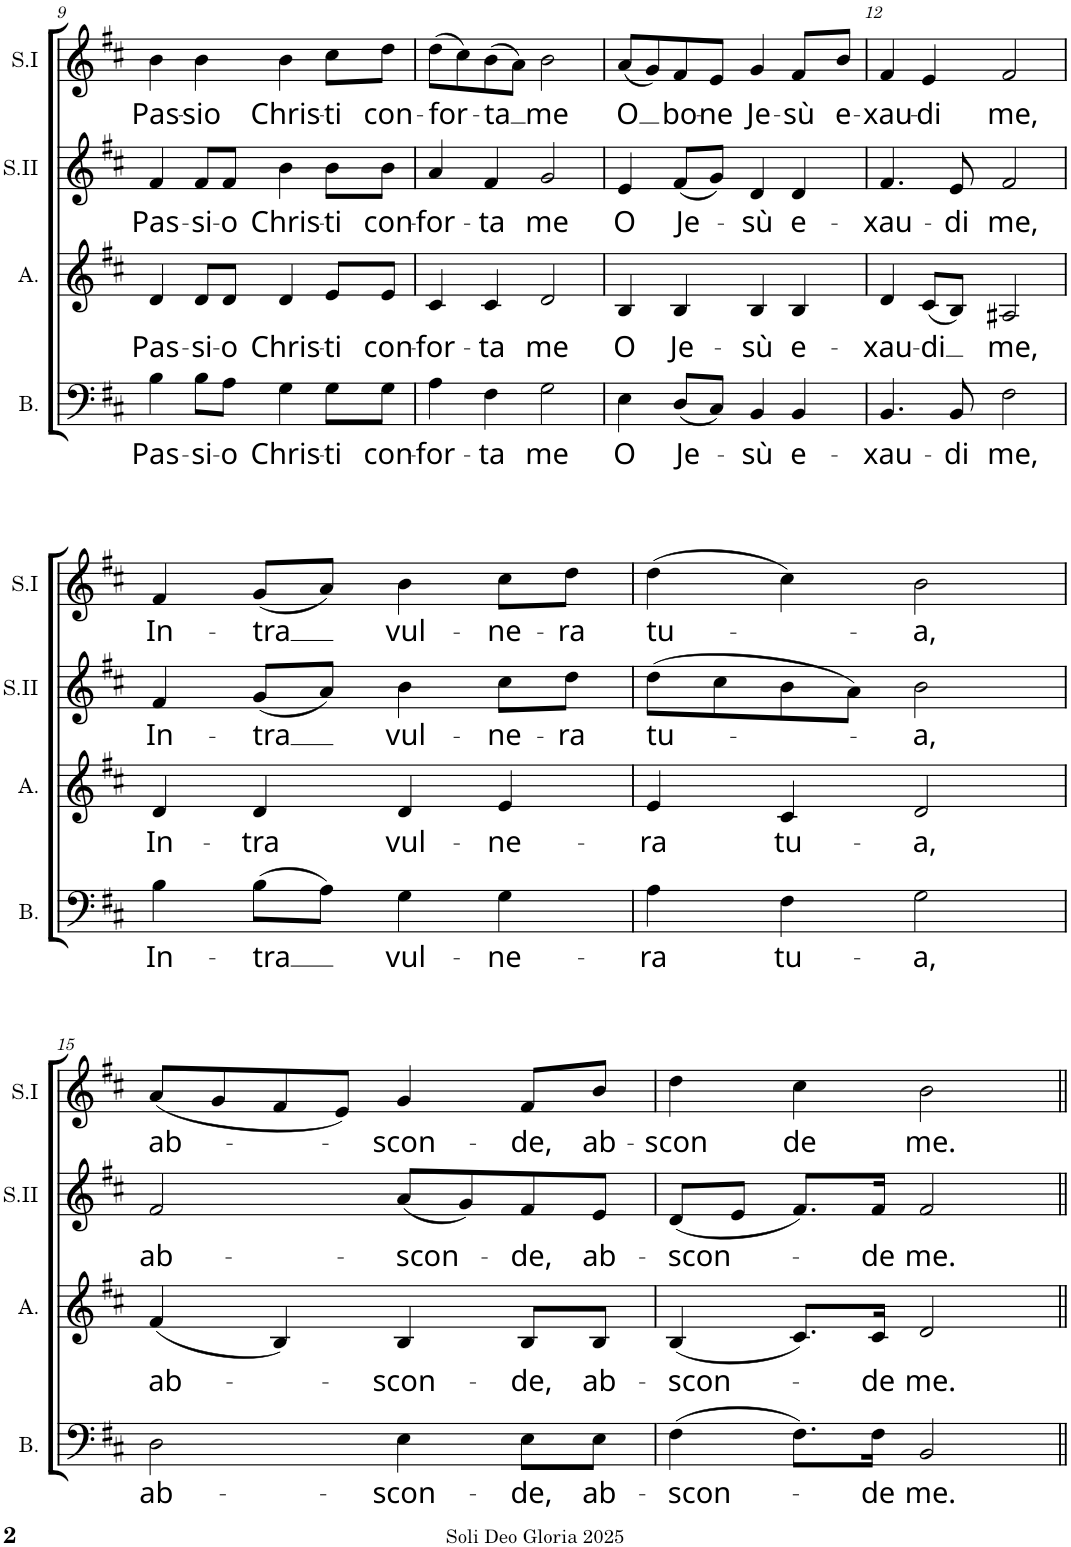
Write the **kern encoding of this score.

**kern	**text	**kern	**text	**kern	**text	**kern	**text
*part4	*part4	*part3	*part3	*part2	*part2	*part1	*part1
*staff4	*staff4	*staff3	*staff3	*staff2	*staff2	*staff1	*staff1
*I"Basse	*	*I"Alto	*	*I"Soprano II	*	*I"Soprano I	*
*I'B.	*	*I'A.	*	*I'S.II	*	*I'S.I	*
!!LO:PB:g=z
*clefF4	*	*clefG2	*	*clefG2	*	*clefG2	*
*k[f#c#]	*	*k[f#c#]	*	*k[f#c#]	*	*k[f#c#]	*
*M4/4	*	*M4/4	*	*M4/4	*	*M4/4	*
=9	=9	=9	=9	=9	=9	=9	=9
!	!LO:LY:b	!	!LO:LY:b	!	!LO:LY:b	!	!LO:LY:b
4B\	Pas-	4d/	Pas-	4f#/	Pas-	4b\	Pas-
!	!LO:LY:b	!	!LO:LY:b	!	!LO:LY:b	!	!LO:LY:b
8B\L	-si-	8d/L	-si-	8f#/L	-si-	4b\	-sio
!	!LO:LY:b	!	!LO:LY:b	!	!LO:LY:b	!	!
8A\J	-o	8d/J	-o	8f#/J	-o	.	.
!	!LO:LY:b	!	!LO:LY:b	!	!LO:LY:b	!	!LO:LY:b
4G\	Chris-	4d/	Chris-	4b\	Chris-	4b\	Chris-
!	!LO:LY:b	!	!LO:LY:b	!	!LO:LY:b	!	!LO:LY:b
8G\L	-ti	8e/L	-ti	8b\L	-ti	8cc#\L	-ti
!	!LO:LY:b	!	!LO:LY:b	!	!LO:LY:b	!	!LO:LY:b
8G\J	con-	8e/J	con-	8b\J	con-	8dd\J	con-
=10	=10	=10	=10	=10	=10	=10	=10
!	!LO:LY:b	!	!LO:LY:b	!	!LO:LY:b	!	!LO:LY:b
4A\	-for-	4c#/	-for-	4a/	-for-	(8dd\L	-for-
.	.	.	.	.	.	8cc#\)	.
!	!LO:LY:b	!	!LO:LY:b	!	!LO:LY:b	!	!LO:LY:b
4F#\	-ta	4c#/	-ta	4f#/	-ta	(8b\	-ta
.	.	.	.	.	.	8a\J)	.
!	!LO:LY:b	!	!LO:LY:b	!	!LO:LY:b	!	!LO:LY:b
2G\	me	2d/	me	2g/	me	2b\	me
=11	=11	=11	=11	=11	=11	=11	=11
!	!LO:LY:b	!	!LO:LY:b	!	!LO:LY:b	!	!LO:LY:b
4E\	O	4B/	O	4e/	O	(8a/L	O
.	.	.	.	.	.	8g/)	.
!	!LO:LY:b	!	!LO:LY:b	!	!LO:LY:b	!	!LO:LY:b
(8D/L	Je-	4B/	Je-	(8f#/L	Je-	8f#/	bo-
!	!	!	!	!	!	!	!LO:LY:b
8C#/J)	.	.	.	8g/J)	.	8e/J	-ne
!	!LO:LY:b	!	!LO:LY:b	!	!LO:LY:b	!	!LO:LY:b
4BB/	-sù	4B/	-sù	4d/	-sù	4g/	Je-
!	!LO:LY:b	!	!LO:LY:b	!	!LO:LY:b	!	!LO:LY:b
4BB/	e-	4B/	e-	4d/	e-	8f#/L	-sù
!	!	!	!	!	!	!	!LO:LY:b
.	.	.	.	.	.	8b/J	e-
=12	=12	=12	=12	=12	=12	=12	=12
!	!LO:LY:b	!	!LO:LY:b	!	!LO:LY:b	!	!LO:LY:b
4.BB/	-xau-	4d/	-xau-	4.f#/	-xau-	4f#/	-xau-
!	!	!	!LO:LY:b	!	!	!	!LO:LY:b
.	.	(8c#/L	-di	.	.	4e/	-di
!	!LO:LY:b	!	!	!	!LO:LY:b	!	!
8BB/	-di	8B/J)	.	8e/	-di	.	.
!	!LO:LY:b	!	!LO:LY:b	!	!LO:LY:b	!	!LO:LY:b
2F#\	me,	2A#X/	me,	2f#/	me,	2f#/	me,
!!LO:LB:g=z
=13	=13	=13	=13	=13	=13	=13	=13
!	!LO:LY:b	!	!LO:LY:b	!	!LO:LY:b	!	!LO:LY:b
4B\	In-	4d/	In-	4f#/	In-	4f#/	In-
!	!LO:LY:b	!	!LO:LY:b	!	!LO:LY:b	!	!LO:LY:b
(8B\L	-tra	4d/	-tra	(8g/L	-tra	(8g/L	-tra
8A\J)	.	.	.	8a/J)	.	8a/J)	.
!	!LO:LY:b	!	!LO:LY:b	!	!LO:LY:b	!	!LO:LY:b
4G\	vul-	4d/	vul-	4b\	vul-	4b\	vul-
!	!LO:LY:b	!	!LO:LY:b	!	!LO:LY:b	!	!LO:LY:b
4G\	-ne-	4e/	-ne-	8cc#\L	-ne-	8cc#\L	-ne-
!	!	!	!	!	!LO:LY:b	!	!LO:LY:b
.	.	.	.	8dd\J	-ra	8dd\J	-ra
=14	=14	=14	=14	=14	=14	=14	=14
!	!LO:LY:b	!	!LO:LY:b	!	!LO:LY:b	!	!LO:LY:b
4A\	-ra	4e/	-ra	(8dd\L	tu-	(4dd\	tu-
.	.	.	.	8cc#\	.	.	.
!	!LO:LY:b	!	!LO:LY:b	!	!	!	!
4F#\	tu-	4c#/	tu-	8b\	.	4cc#\)	.
.	.	.	.	8a\J)	.	.	.
!	!LO:LY:b	!	!LO:LY:b	!	!LO:LY:b	!	!LO:LY:b
2G\	-a,	2d/	-a,	2b\	-a,	2b\	-a,
!!LO:LB:g=z
=15	=15	=15	=15	=15	=15	=15	=15
!	!LO:LY:b	!	!LO:LY:b	!	!LO:LY:b	!	!LO:LY:b
2D\	ab-	(4f#/	ab-	2f#/	ab-	(8a/L	ab-
.	.	.	.	.	.	8g/	.
.	.	4B/)	.	.	.	8f#/	.
.	.	.	.	.	.	8e/J)	.
!	!LO:LY:b	!	!LO:LY:b	!	!LO:LY:b	!	!LO:LY:b
4E\	-scon-	4B/	-scon-	(8a/L	-scon-	4g/	-scon-
.	.	.	.	8g/)	.	.	.
!	!LO:LY:b	!	!LO:LY:b	!	!LO:LY:b	!	!LO:LY:b
8E\L	-de,	8B/L	-de,	8f#/	-de,	8f#/L	-de,
!	!LO:LY:b	!	!LO:LY:b	!	!LO:LY:b	!	!LO:LY:b
8E\J	ab-	8B/J	ab-	8e/J	ab-	8b/J	ab-
=16	=16	=16	=16	=16	=16	=16	=16
!	!LO:LY:b	!	!LO:LY:b	!	!LO:LY:b	!	!LO:LY:b
(4F#\	-scon-	(4B/	-scon-	(8d/L	-scon-	4dd\	-scon
.	.	.	.	8e/J	.	.	.
!	!	!	!	!	!	!	!LO:LY:b
8.F#\L)	.	8.c#/L)	.	8.f#/L)	.	4cc#\	de
!	!LO:LY:b	!	!LO:LY:b	!	!LO:LY:b	!	!
16F#\Jk	-de	16c#/Jk	-de	16f#/Jk	-de	.	.
!	!LO:LY:b	!	!LO:LY:b	!	!LO:LY:b	!	!LO:LY:b
2BB/	me.	2d/	me.	2f#/	me.	2b\	me.
=||	=||	=||	=||	=||	=||	=||	=||
*-	*-	*-	*-	*-	*-	*-	*-
